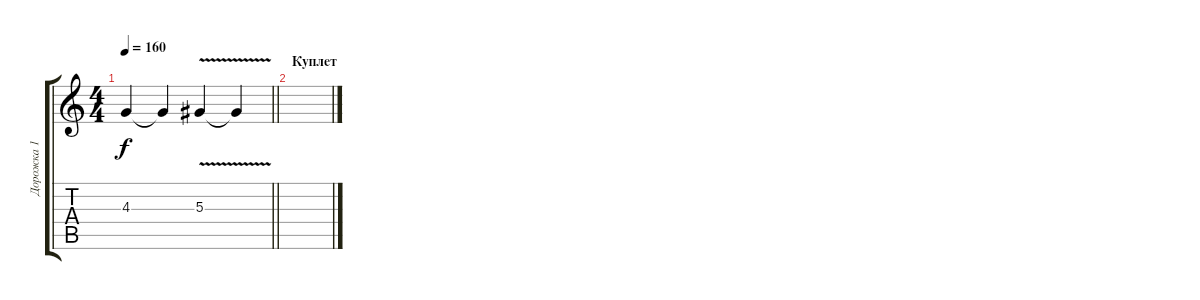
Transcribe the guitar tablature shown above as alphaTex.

\track ("Дорожка 1" "Дорожка 1") {instrument electricguitarjazz}
\staff {score tabs}
\tuning (C4 G3 Eb3 Bb2 F2 C2) {hide}
\ts (4 4)
\tempo 160
\clef g2
\barLineRight lightlight
\ks c
4.3.4{dy f} 4.3{t}.4 5.3{v}.4 5.3{t}.4 |
\section ("" "Куплет")
